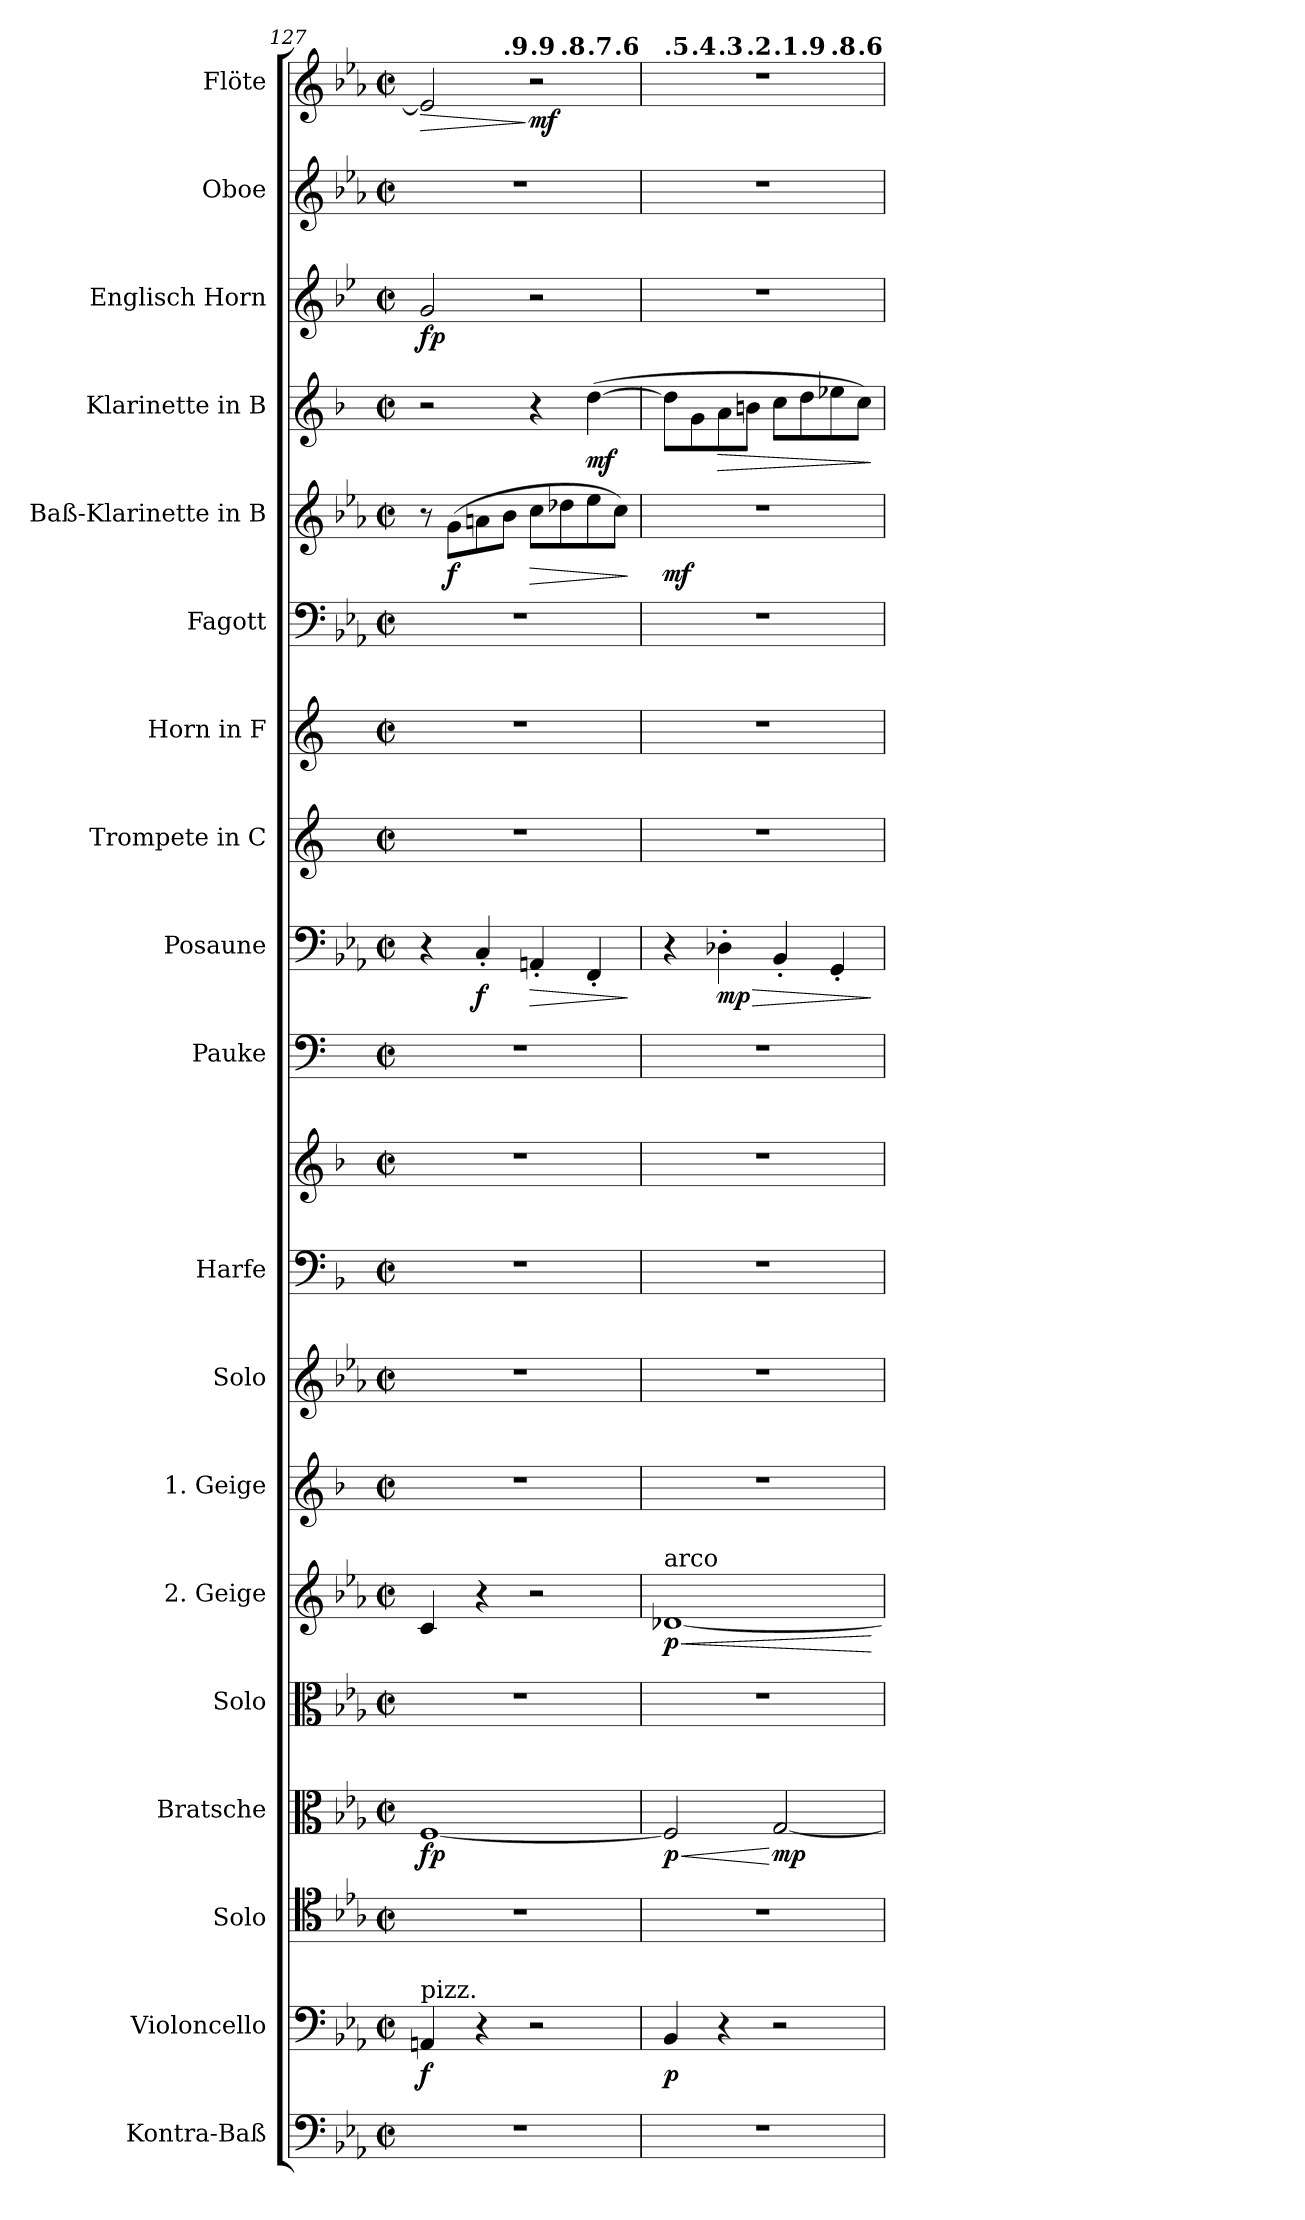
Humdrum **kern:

**kern	**kern	**dynam	**kern	**kern	**dynam	**kern	**kern	**dynam	**kern	**kern	**kern	**kern	**kern	**kern	**dynam	**kern	**kern	**kern	**kern	**dynam	**kern	**dynam	**kern	**dynam	**kern	**kern	**dynam
*part19	*part18	*part18	*part17	*part16	*part16	*part15	*part14	*part14	*part13	*part12	*part11	*part11	*part10	*part9	*part9	*part8	*part7	*part6	*part5	*part5	*part4	*part4	*part3	*part3	*part2	*part1	*part1
*staff20	*staff19	*staff19	*staff18	*staff17	*staff17	*staff16	*staff15	*staff15	*staff14	*staff13	*staff12	*staff11	*staff10	*staff9	*staff9	*staff8	*staff7	*staff6	*staff5	*staff5	*staff4	*staff4	*staff3	*staff3	*staff2	*staff1	*staff1
*I"Kontra-Baß	*I"Violoncello	*	*I"Solo	*I"Bratsche	*	*I"Solo	*I"2. Geige	*	*I"1. Geige	*I"Solo	*I"Harfe	*	*I"Pauke	*I"Posaune	*	*I"Trompete in C	*I"Horn in F	*I"Fagott	*I"Baß-Klarinette in B	*	*I"Klarinette in B	*	*I"Englisch Horn	*	*I"Oboe	*I"Flöte	*
*	*I'Vlc.	*	*I'Solo	*I'Br.	*	*I'Solo	*I'2. Gg	*	*I'1. Gg.	*I'Solo	*I'Hrf.	*	*I'Pk.	*I'Pos.	*	*I'Trp.	*I'Hr. F	*I'Fg.	*	*	*I'Kl. B	*	*I'E. H.	*	*I'Ob.	*I'Fl.	*
*clefF4	*clefF4	*	*clefC4	*clefC3	*	*clefC3	*clefG2	*	*clefG2	*clefG2	*clefF4	*clefG2	*clefF4	*clefF4	*	*clefG2	*clefG2	*clefF4	*clefG2	*	*clefG2	*	*clefG2	*	*clefG2	*clefG2	*
*ITrd7c12	*	*	*	*	*	*	*	*	*ITrd1c2	*	*ITrd1c2	*ITrd1c2	*	*	*	*	*ITrd4c7	*	*ITrd8c14	*	*ITrd1c2	*	*ITrd4c7	*	*	*	*
*k[b-e-a-]	*k[b-e-a-]	*	*k[b-e-a-]	*k[b-e-a-]	*	*k[b-e-a-]	*k[b-e-a-]	*	*k[b-e-a-]	*k[b-e-a-]	*k[b-e-a-]	*k[b-e-a-]	*k[]	*k[b-e-a-]	*	*k[]	*k[b-]	*k[b-e-a-]	*k[b-e-a-]	*	*k[b-e-a-]	*	*k[b-e-a-]	*	*k[b-e-a-]	*k[b-e-a-]	*
*M2/2	*M2/2	*	*M2/2	*M2/2	*	*M2/2	*M2/2	*	*M2/2	*M2/2	*M2/2	*M2/2	*M2/2	*M2/2	*	*M2/2	*M2/2	*M2/2	*M2/2	*	*M2/2	*	*M2/2	*	*M2/2	*M2/2	*
*met(c|)	*met(c|)	*	*met(c|)	*met(c|)	*	*met(c|)	*met(c|)	*	*met(c|)	*met(c|)	*met(c|)	*met(c|)	*met(c|)	*met(c|)	*	*met(c|)	*met(c|)	*met(c|)	*met(c|)	*	*met(c|)	*	*met(c|)	*	*met(c|)	*met(c|)	*
*MM130	*MM130	*	*MM130	*MM130	*	*MM130	*MM130	*	*MM130	*MM130	*MM130	*MM130	*MM130	*MM130	*	*MM130	*MM130	*MM130	*MM130	*	*MM130	*	*MM130	*	*MM130	*MM130	*
=127	=127	=127	=127	=127	=127	=127	=127	=127	=127	=127	=127	=127	=127	=127	=127	=127	=127	=127	=127	=127	=127	=127	=127	=127	=127	=127	=127
!	!LO:TX:a:t=pizz.	!	!	!	!	!	!	!	!	!	!	!	!	!	!	!	!	!	!	!	!	!	!	!	!	!	!
!	!	!LO:DY:b	!	!	!LO:DY:b	!	!	!	!	!	!	!	!	!	!	!	!	!	!	!	!	!	!	!LO:DY:b	!	!	!LO:HP:b
*	*	*	*	*	*	*	*	*	*	*	*	*	*	*	*	*	*	*	*	*	*	*	*	*	*	*^	*
*	*	*	*	*	*	*	*	*	*	*	*	*	*	*	*	*	*	*	*	*	*	*	*	*	*	*	*^	*
*	*	*	*	*	*	*	*	*	*	*	*	*	*	*	*	*	*	*	*	*	*	*	*	*	*	*	*	*^	*
*	*	*	*	*	*	*	*	*	*	*	*	*	*	*	*	*	*	*	*	*	*	*	*	*	*	*	*	*	*^	*
1r	4AAn/	f	1r	[1F	fp	1r	4c/	.	1r	1r	1r	1r	1r	4r	.	1r	1r	1r	8r	.	2r	.	2c/	fp	1r	2e-/]	4.ryy	2ryy	2.ryy	4ryy	>
!	!	!	!	!	!	!	!	!	!	!	!	!	!	!	!	!	!	!	!	!LO:DY:b	!	!	!	!	!	!	!	!	!	!	!
.	.	.	.	.	.	.	.	.	.	.	.	.	.	.	.	.	.	.	(>8G\L	f	.	.	.	.	.	.	.	.	.	.	.
*	*	*	*	*	*	*	*	*	*	*	*	*	*	*	*	*	*	*	*	*	*	*	*	*	*	*MM130	*	*	*	*	*
!	!	!	!	!	!	!	!	!	!	!	!	!	!	!	!LO:DY:b	!	!	!	!	!	!	!	!	!	!	!	!	!	!	!	!
.	4r	.	.	.	.	.	4r	.	.	.	.	.	.	4C'/	f	.	.	.	8An\	.	.	.	.	.	.	.	.	.	.	2.ryy	.
*	*	*	*	*	*	*	*	*	*	*	*	*	*	*	*	*	*	*	*	*	*	*	*	*	*	*MM128	*	*	*	*	*
!	!	!	!	!	!	!	!	!	!	!	!	!	!	!	!	!	!	!	!	!	!	!	!	!	!	!	!LO:TX:a:B:t=.9	!	!	!	!
.	.	.	.	.	.	.	.	.	.	.	.	.	.	.	.	.	.	.	8B-\J	.	.	.	.	.	.	.	2ryy	.	.	.	.
*	*	*	*	*	*	*	*	*	*	*	*	*	*	*	*	*	*	*	*	*	*	*	*	*	*	*MM128	*	*	*	*	*
!	!	!	!	!	!	!	!	!	!	!	!	!	!	!	!	!	!	!	!	!	!	!	!	!	!	!LO:TX:a:B:t=.9	!	!	!	!	!
!	!	!	!	!	!	!	!	!	!	!	!	!	!	!	!LO:HP:b	!	!	!	!	!LO:HP:b	!	!	!	!	!	!	!	!	!	!	!LO:DY:n=1:b
.	2r	.	.	.	.	.	2r	.	.	.	.	.	.	4AAn'/	>	.	.	.	8c\L	>	4r	.	2r	.	.	2r	.	8ryy	.	.	] mf
*	*	*	*	*	*	*	*	*	*	*	*	*	*	*	*	*	*	*	*	*	*	*	*	*	*	*MM128	*	*	*	*	*
!	!	!	!	!	!	!	!	!	!	!	!	!	!	!	!	!	!	!	!	!	!	!	!	!	!	!	!	!LO:TX:a:B:t=.8	!	!	!
.	.	.	.	.	.	.	.	.	.	.	.	.	.	.	.	.	.	.	8d-X\	.	.	.	.	.	.	.	.	4.ryy	.	.	.
*	*	*	*	*	*	*	*	*	*	*	*	*	*	*	*	*	*	*	*	*	*	*	*	*	*	*MM128	*	*	*	*	*
!	!	!	!	!	!	!	!	!	!	!	!	!	!	!	!	!	!	!	!	!	!	!	!	!	!	!	!	!	!LO:TX:a:B:t=.7	!	!
!	!	!	!	!	!	!	!	!	!	!	!	!	!	!	!	!	!	!	!	!	!	!LO:DY:b	!	!	!	!	!	!	!	!	!
.	.	.	.	.	.	.	.	.	.	.	.	.	.	4FF'/	.	.	.	.	8e-\	.	(>[4cc\	mf	.	.	.	.	.	.	4ryy	.	.
*	*	*	*	*	*	*	*	*	*	*	*	*	*	*	*	*	*	*	*	*	*	*	*	*	*	*MM128	*	*	*	*	*
!	!	!	!	!	!	!	!	!	!	!	!	!	!	!	!	!	!	!	!	!	!	!	!	!	!	!	!LO:TX:a:B:t=.6	!	!	!	!
.	.	.	.	.	.	.	.	.	.	.	.	.	.	.	.	.	.	.	8c\J)	.	.	.	.	.	.	.	8ryy	.	.	.	.
.	.	.	.	.	.	.	.	.	.	.	.	.	.	.	]	.	.	.	.	]	.	.	.	.	.	.	.	.	.	.	.
*	*	*	*	*	*	*	*	*	*	*	*	*	*	*	*	*	*	*	*	*	*	*	*	*	*	*v	*v	*v	*v	*v	*
=128	=128	=128	=128	=128	=128	=128	=128	=128	=128	=128	=128	=128	=128	=128	=128	=128	=128	=128	=128	=128	=128	=128	=128	=128	=128	=128	=128
*	*	*	*	*	*	*	*	*	*	*	*	*	*	*	*	*	*	*	*	*	*	*	*	*	*	*MM128	*
*	*	*	*	*	*	*	*	*	*	*	*	*	*	*	*	*	*	*	*	*	*	*	*	*	*	*^	*
*	*	*	*	*	*	*	*	*	*	*	*	*	*	*	*	*	*	*	*	*	*	*	*	*	*	*	*^	*
*	*	*	*	*	*	*	*	*	*	*	*	*	*	*	*	*	*	*	*	*	*	*	*	*	*	*	*	*^	*
*	*	*	*	*	*	*	*	*	*	*	*	*	*	*	*	*	*	*	*	*	*	*	*	*	*	*	*	*	*^	*
!	!	!	!	!	!	!	!	!	!	!	!	!	!	!	!	!	!	!	!	!	!	!	!	!	!	!LO:TX:a:B:t=.5	!	!	!	!	!
!	!	!	!	!	!	!	!LO:TX:a:t=arco	!	!	!	!	!	!	!	!	!	!	!	!	!	!	!	!	!	!	!	!	!	!	!	!
!	!	!LO:DY:b	!	!	!LO:HP:b	!	!	!LO:HP:b	!	!	!	!	!	!	!	!	!	!	!	!	!	!	!	!	!	!	!	!	!	!	!
!	!	!	!	!	!LO:DY:n=1:b	!	!	!LO:DY:n=1:b	!	!	!	!	!	!	!	!	!	!	!	!LO:DY:b	!	!	!	!	!	!	!	!	!	!	!
*	*	*	*	*	*	*	*	*	*	*	*	*	*	*	*	*	*	*	*	*	*	*	*	*	*	*	*	*	*^	*^	*
*	*	*	*	*	*	*	*	*	*	*	*	*	*	*	*	*	*	*	*	*	*	*	*	*	*	*	*	*	*	*	*	*	*
1r	4BB-/	p	1r	2F/]	< p	1r	[1d-X	< p	1r	1r	1r	1r	1r	4r	.	1r	1r	1r	1r	mf	8cc\L]	.	1r	.	1r	1r	8ryy	4ryy	4.ryy	2ryy	2ryy	2.ryy	.
*	*	*	*	*	*	*	*	*	*	*	*	*	*	*	*	*	*	*	*	*	*	*	*	*	*	*MM128	*	*	*	*	*	*	*
!	!	!	!	!	!	!	!	!	!	!	!	!	!	!	!	!	!	!	!	!	!	!	!	!	!	!	!LO:TX:a:B:t=.4	!	!	!	!	!	!
.	.	.	.	.	.	.	.	.	.	.	.	.	.	.	.	.	.	.	.	.	8f\	.	.	.	.	.	2..ryy	.	.	.	.	.	.
*	*	*	*	*	*	*	*	*	*	*	*	*	*	*	*	*	*	*	*	*	*	*	*	*	*	*MM128	*	*	*	*	*	*	*
!	!	!	!	!	!	!	!	!	!	!	!	!	!	!	!	!	!	!	!	!	!	!	!	!	!	!	!	!LO:TX:a:B:t=.3	!	!	!	!	!
!	!	!	!	!	!	!	!	!	!	!	!	!	!	!	!LO:HP:b	!	!	!	!	!	!	!LO:HP:b	!	!	!	!	!	!	!	!	!	!	!
!	!	!	!	!	!	!	!	!	!	!	!	!	!	!	!LO:DY:n=1:b	!	!	!	!	!	!	!	!	!	!	!	!	!	!	!	!	!	!
.	4r	.	.	.	.	.	.	.	.	.	.	.	.	4D-X'\	> mp	.	.	.	.	.	8g\	>	.	.	.	.	.	2.ryy	.	.	.	.	.
*	*	*	*	*	*	*	*	*	*	*	*	*	*	*	*	*	*	*	*	*	*	*	*	*	*	*MM128	*	*	*	*	*	*	*
!	!	!	!	!	!	!	!	!	!	!	!	!	!	!	!	!	!	!	!	!	!	!	!	!	!	!	!	!	!LO:TX:a:B:t=.2	!	!	!	!
.	.	.	.	.	.	.	.	.	.	.	.	.	.	.	.	.	.	.	.	.	8an\J	.	.	.	.	.	.	.	2ryy	.	.	.	.
*	*	*	*	*	*	*	*	*	*	*	*	*	*	*	*	*	*	*	*	*	*	*	*	*	*	*MM128	*	*	*	*	*	*	*
!	!	!	!	!	!	!	!	!	!	!	!	!	!	!	!	!	!	!	!	!	!	!	!	!	!	!	!	!	!	!LO:TX:a:B:t=.1	!	!	!
!	!	!	!	!	!LO:DY:n=2:b	!	!	!	!	!	!	!	!	!	!	!	!	!	!	!	!	!	!	!	!	!	!	!	!	!	!	!	!
.	2r	.	.	[2G/	[ mp	.	.	.	.	.	.	.	.	4BB-'/	.	.	.	.	.	.	8b-\L	.	.	.	.	.	.	.	.	2ryy	8ryy	.	.
*	*	*	*	*	*	*	*	*	*	*	*	*	*	*	*	*	*	*	*	*	*	*	*	*	*	*MM126	*	*	*	*	*	*	*
!	!	!	!	!	!	!	!	!	!	!	!	!	!	!	!	!	!	!	!	!	!	!	!	!	!	!	!	!	!	!	!LO:TX:a:B:t=.9	!	!
.	.	.	.	.	.	.	.	.	.	.	.	.	.	.	.	.	.	.	.	.	8cc\	.	.	.	.	.	.	.	.	.	4.ryy	.	.
*	*	*	*	*	*	*	*	*	*	*	*	*	*	*	*	*	*	*	*	*	*	*	*	*	*	*MM126	*	*	*	*	*	*	*
!	!	!	!	!	!	!	!	!	!	!	!	!	!	!	!	!	!	!	!	!	!	!	!	!	!	!	!	!	!	!	!	!LO:TX:a:B:t=.8	!
.	.	.	.	.	.	.	.	.	.	.	.	.	.	4GG'/	.	.	.	.	.	.	8dd-X\	.	.	.	.	.	.	.	.	.	.	4ryy	.
*	*	*	*	*	*	*	*	*	*	*	*	*	*	*	*	*	*	*	*	*	*	*	*	*	*	*MM126	*	*	*	*	*	*	*
!	!	!	!	!	!	!	!	!	!	!	!	!	!	!	!	!	!	!	!	!	!	!	!	!	!	!	!	!	!LO:TX:a:B:t=.6	!	!	!	!
.	.	.	.	.	.	.	.	.	.	.	.	.	.	.	.	.	.	.	.	.	8b-\J)	.	.	.	.	.	.	.	8ryy	.	.	.	.
.	.	.	.	.	.	.	.	[	.	.	.	.	.	.	]	.	.	.	.	.	.	]	.	.	.	.	.	.	.	.	.	.	.
*	*	*	*	*	*	*	*	*	*	*	*	*	*	*	*	*	*	*	*	*	*	*	*	*	*	*v	*v	*v	*v	*v	*v	*v	*
=	=	=	=	=	=	=	=	=	=	=	=	=	=	=	=	=	=	=	=	=	=	=	=	=	=	=	=
*-	*-	*-	*-	*-	*-	*-	*-	*-	*-	*-	*-	*-	*-	*-	*-	*-	*-	*-	*-	*-	*-	*-	*-	*-	*-	*-	*-
